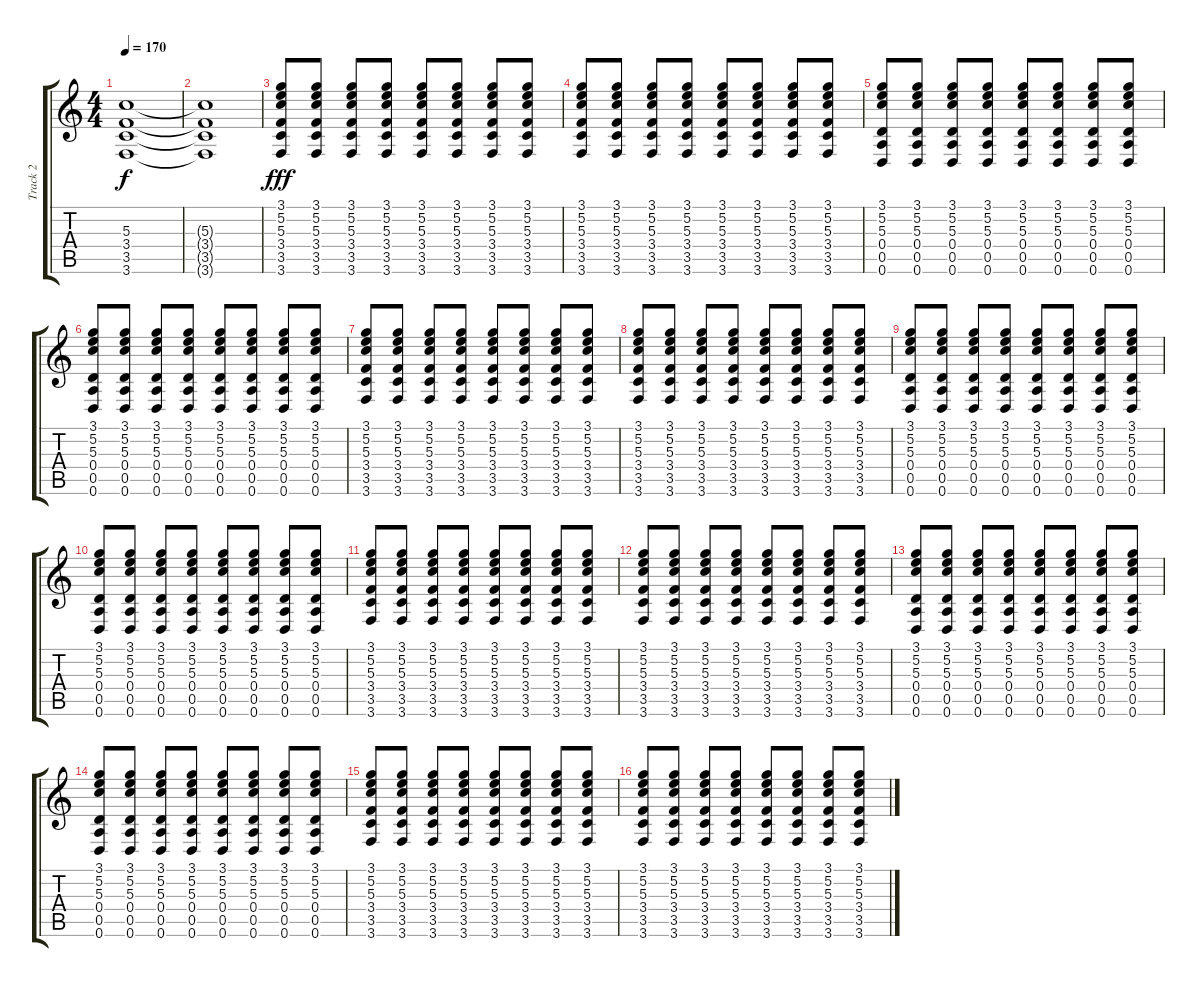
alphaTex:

\track ("Track 2" "Track 2") {instrument overdrivenguitar}
\staff {score tabs}
\tuning (E4 B3 G3 D3 A2 D2) {hide}
\ts (4 4)
\tempo 170
\clef g2
\ks c
(5.3{t} 3.4{t} 3.5{t} 3.6{t}).1{dy f} |
(5.3{t} 3.4{t} 3.5{t} 3.6{t}).1 |
(3.1 5.2 5.3 3.4 3.5 3.6).8{dy fff} (3.1 5.2 5.3 3.4 3.5 3.6).8 (3.1 5.2 5.3 3.4 3.5 3.6).8 (3.1 5.2 5.3 3.4 3.5 3.6).8 (3.1 5.2 5.3 3.4 3.5 3.6).8 (3.1 5.2 5.3 3.4 3.5 3.6).8 (3.1 5.2 5.3 3.4 3.5 3.6).8 (3.1 5.2 5.3 3.4 3.5 3.6).8 |
(3.1 5.2 5.3 3.4 3.5 3.6).8 (3.1 5.2 5.3 3.4 3.5 3.6).8 (3.1 5.2 5.3 3.4 3.5 3.6).8 (3.1 5.2 5.3 3.4 3.5 3.6).8 (3.1 5.2 5.3 3.4 3.5 3.6).8 (3.1 5.2 5.3 3.4 3.5 3.6).8 (3.1 5.2 5.3 3.4 3.5 3.6).8 (3.1 5.2 5.3 3.4 3.5 3.6).8 |
(3.1 5.2 5.3 0.4 0.5 0.6).8 (3.1 5.2 5.3 0.4 0.5 0.6).8 (3.1 5.2 5.3 0.4 0.5 0.6).8 (3.1 5.2 5.3 0.4 0.5 0.6).8 (3.1 5.2 5.3 0.4 0.5 0.6).8 (3.1 5.2 5.3 0.4 0.5 0.6).8 (3.1 5.2 5.3 0.4 0.5 0.6).8 (3.1 5.2 5.3 0.4 0.5 0.6).8 |
(3.1 5.2 5.3 0.4 0.5 0.6).8 (3.1 5.2 5.3 0.4 0.5 0.6).8 (3.1 5.2 5.3 0.4 0.5 0.6).8 (3.1 5.2 5.3 0.4 0.5 0.6).8 (3.1 5.2 5.3 0.4 0.5 0.6).8 (3.1 5.2 5.3 0.4 0.5 0.6).8 (3.1 5.2 5.3 0.4 0.5 0.6).8 (3.1 5.2 5.3 0.4 0.5 0.6).8 |
(3.1 5.2 5.3 3.4 3.5 3.6).8 (3.1 5.2 5.3 3.4 3.5 3.6).8 (3.1 5.2 5.3 3.4 3.5 3.6).8 (3.1 5.2 5.3 3.4 3.5 3.6).8 (3.1 5.2 5.3 3.4 3.5 3.6).8 (3.1 5.2 5.3 3.4 3.5 3.6).8 (3.1 5.2 5.3 3.4 3.5 3.6).8 (3.1 5.2 5.3 3.4 3.5 3.6).8 |
(3.1 5.2 5.3 3.4 3.5 3.6).8 (3.1 5.2 5.3 3.4 3.5 3.6).8 (3.1 5.2 5.3 3.4 3.5 3.6).8 (3.1 5.2 5.3 3.4 3.5 3.6).8 (3.1 5.2 5.3 3.4 3.5 3.6).8 (3.1 5.2 5.3 3.4 3.5 3.6).8 (3.1 5.2 5.3 3.4 3.5 3.6).8 (3.1 5.2 5.3 3.4 3.5 3.6).8 |
(3.1 5.2 5.3 0.4 0.5 0.6).8 (3.1 5.2 5.3 0.4 0.5 0.6).8 (3.1 5.2 5.3 0.4 0.5 0.6).8 (3.1 5.2 5.3 0.4 0.5 0.6).8 (3.1 5.2 5.3 0.4 0.5 0.6).8 (3.1 5.2 5.3 0.4 0.5 0.6).8 (3.1 5.2 5.3 0.4 0.5 0.6).8 (3.1 5.2 5.3 0.4 0.5 0.6).8 |
(3.1 5.2 5.3 0.4 0.5 0.6).8 (3.1 5.2 5.3 0.4 0.5 0.6).8 (3.1 5.2 5.3 0.4 0.5 0.6).8 (3.1 5.2 5.3 0.4 0.5 0.6).8 (3.1 5.2 5.3 0.4 0.5 0.6).8 (3.1 5.2 5.3 0.4 0.5 0.6).8 (3.1 5.2 5.3 0.4 0.5 0.6).8 (3.1 5.2 5.3 0.4 0.5 0.6).8 |
(3.1 5.2 5.3 3.4 3.5 3.6).8 (3.1 5.2 5.3 3.4 3.5 3.6).8 (3.1 5.2 5.3 3.4 3.5 3.6).8 (3.1 5.2 5.3 3.4 3.5 3.6).8 (3.1 5.2 5.3 3.4 3.5 3.6).8 (3.1 5.2 5.3 3.4 3.5 3.6).8 (3.1 5.2 5.3 3.4 3.5 3.6).8 (3.1 5.2 5.3 3.4 3.5 3.6).8 |
(3.1 5.2 5.3 3.4 3.5 3.6).8 (3.1 5.2 5.3 3.4 3.5 3.6).8 (3.1 5.2 5.3 3.4 3.5 3.6).8 (3.1 5.2 5.3 3.4 3.5 3.6).8 (3.1 5.2 5.3 3.4 3.5 3.6).8 (3.1 5.2 5.3 3.4 3.5 3.6).8 (3.1 5.2 5.3 3.4 3.5 3.6).8 (3.1 5.2 5.3 3.4 3.5 3.6).8 |
(3.1 5.2 5.3 0.4 0.5 0.6).8 (3.1 5.2 5.3 0.4 0.5 0.6).8 (3.1 5.2 5.3 0.4 0.5 0.6).8 (3.1 5.2 5.3 0.4 0.5 0.6).8 (3.1 5.2 5.3 0.4 0.5 0.6).8 (3.1 5.2 5.3 0.4 0.5 0.6).8 (3.1 5.2 5.3 0.4 0.5 0.6).8 (3.1 5.2 5.3 0.4 0.5 0.6).8 |
(3.1 5.2 5.3 0.4 0.5 0.6).8 (3.1 5.2 5.3 0.4 0.5 0.6).8 (3.1 5.2 5.3 0.4 0.5 0.6).8 (3.1 5.2 5.3 0.4 0.5 0.6).8 (3.1 5.2 5.3 0.4 0.5 0.6).8 (3.1 5.2 5.3 0.4 0.5 0.6).8 (3.1 5.2 5.3 0.4 0.5 0.6).8 (3.1 5.2 5.3 0.4 0.5 0.6).8 |
(3.1 5.2 5.3 3.4 3.5 3.6).8 (3.1 5.2 5.3 3.4 3.5 3.6).8 (3.1 5.2 5.3 3.4 3.5 3.6).8 (3.1 5.2 5.3 3.4 3.5 3.6).8 (3.1 5.2 5.3 3.4 3.5 3.6).8 (3.1 5.2 5.3 3.4 3.5 3.6).8 (3.1 5.2 5.3 3.4 3.5 3.6).8 (3.1 5.2 5.3 3.4 3.5 3.6).8 |
(3.1 5.2 5.3 3.4 3.5 3.6).8 (3.1 5.2 5.3 3.4 3.5 3.6).8 (3.1 5.2 5.3 3.4 3.5 3.6).8 (3.1 5.2 5.3 3.4 3.5 3.6).8 (3.1 5.2 5.3 3.4 3.5 3.6).8 (3.1 5.2 5.3 3.4 3.5 3.6).8 (3.1 5.2 5.3 3.4 3.5 3.6).8 (3.1 5.2 5.3 3.4 3.5 3.6).8
